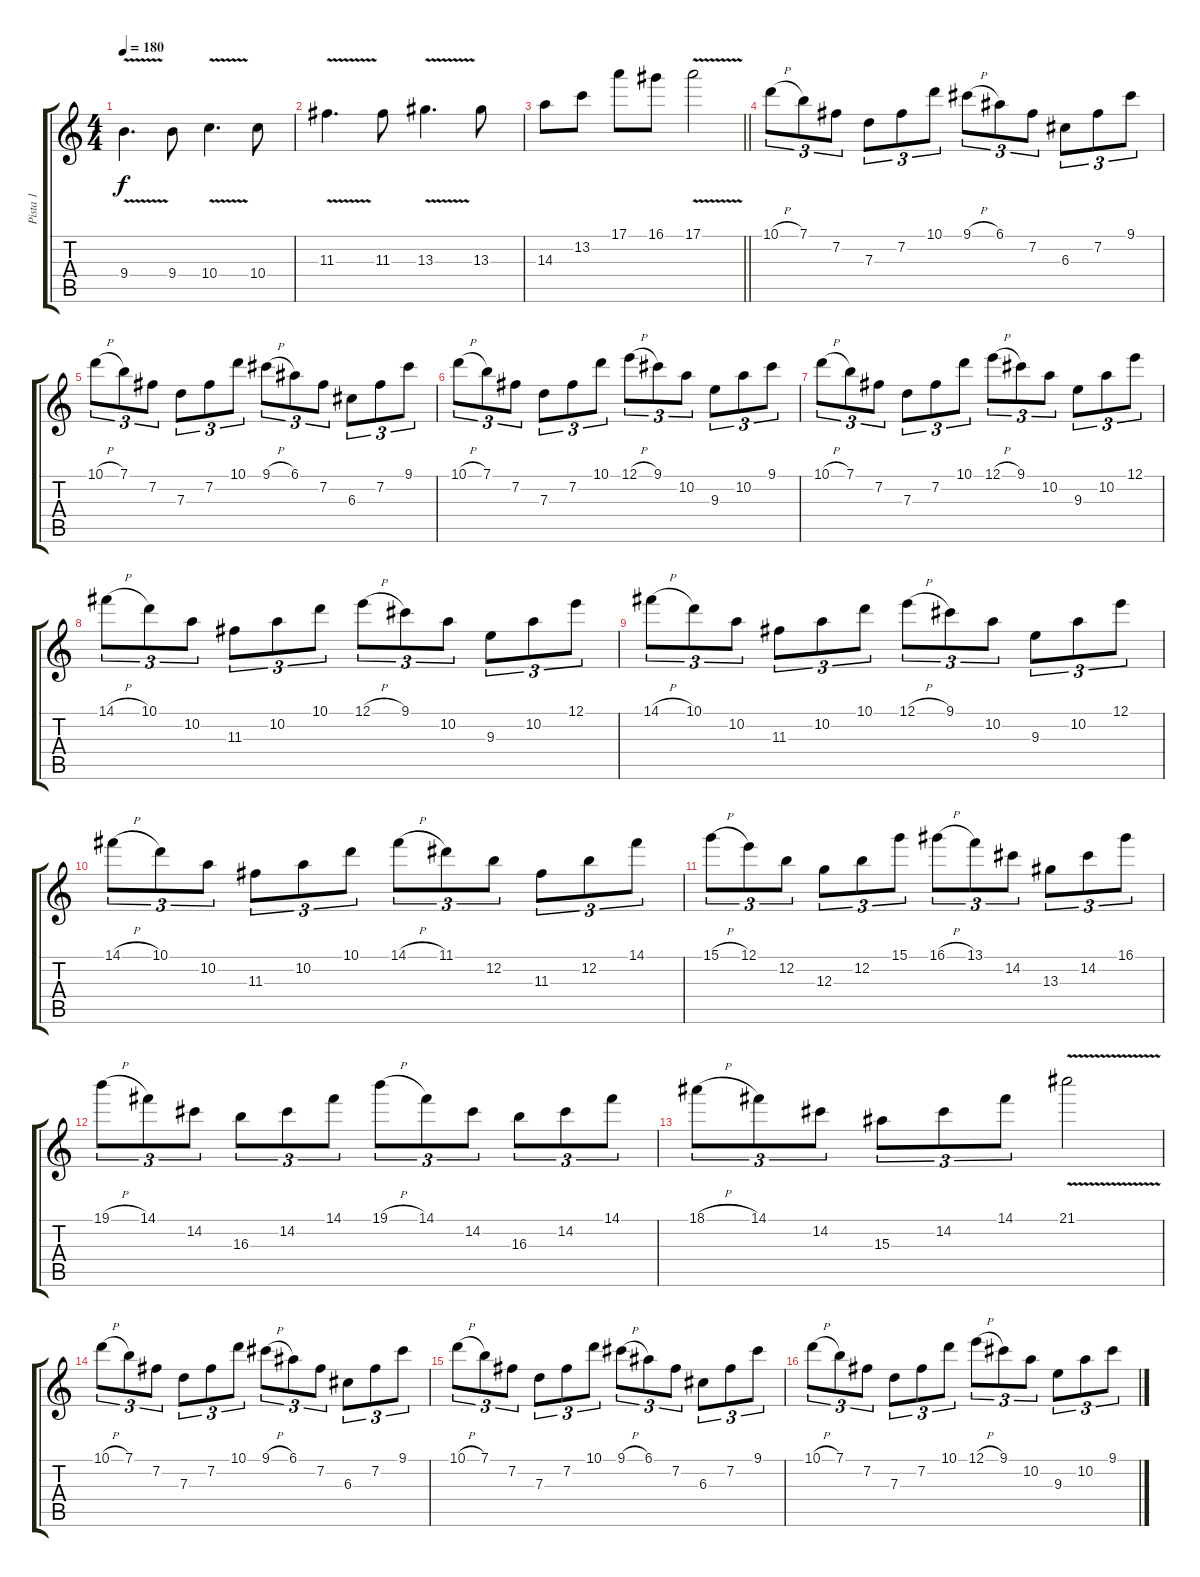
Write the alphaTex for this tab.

\track ("Pista 1" "Pista 1") {instrument overdrivenguitar}
\staff {score tabs}
\tuning (E4 B3 G3 D3 A2 E2) {hide}
\ts (4 4)
\tempo 180
\clef g2
\ks c
9.4{v}.4{d dy f} 9.4.8 10.4{v}.4{d} 10.4.8 |
11.3{v}.4{d} 11.3.8 13.3{v}.4{d} 13.3.8 |
\barLineRight lightlight
14.3.8 13.2.8 17.1.8 16.1.8 17.1{v}.2 |
10.1{h}.8{tu (3 2)} 7.1.8{tu (3 2)} 7.2.8{tu (3 2)} 7.3.8{tu (3 2)} 7.2.8{tu (3 2)} 10.1.8{tu (3 2)} 9.1{h}.8{tu (3 2)} 6.1.8{tu (3 2)} 7.2.8{tu (3 2)} 6.3.8{tu (3 2)} 7.2.8{tu (3 2)} 9.1.8{tu (3 2)} |
10.1{h}.8{tu (3 2)} 7.1.8{tu (3 2)} 7.2.8{tu (3 2)} 7.3.8{tu (3 2)} 7.2.8{tu (3 2)} 10.1.8{tu (3 2)} 9.1{h}.8{tu (3 2)} 6.1.8{tu (3 2)} 7.2.8{tu (3 2)} 6.3.8{tu (3 2)} 7.2.8{tu (3 2)} 9.1.8{tu (3 2)} |
10.1{h}.8{tu (3 2)} 7.1.8{tu (3 2)} 7.2.8{tu (3 2)} 7.3.8{tu (3 2)} 7.2.8{tu (3 2)} 10.1.8{tu (3 2)} 12.1{h}.8{tu (3 2)} 9.1.8{tu (3 2)} 10.2.8{tu (3 2)} 9.3.8{tu (3 2)} 10.2.8{tu (3 2)} 9.1.8{tu (3 2)} |
10.1{h}.8{tu (3 2)} 7.1.8{tu (3 2)} 7.2.8{tu (3 2)} 7.3.8{tu (3 2)} 7.2.8{tu (3 2)} 10.1.8{tu (3 2)} 12.1{h}.8{tu (3 2)} 9.1.8{tu (3 2)} 10.2.8{tu (3 2)} 9.3.8{tu (3 2)} 10.2.8{tu (3 2)} 12.1.8{tu (3 2)} |
14.1{h}.8{tu (3 2)} 10.1.8{tu (3 2)} 10.2.8{tu (3 2)} 11.3.8{tu (3 2)} 10.2.8{tu (3 2)} 10.1.8{tu (3 2)} 12.1{h}.8{tu (3 2)} 9.1.8{tu (3 2)} 10.2.8{tu (3 2)} 9.3.8{tu (3 2)} 10.2.8{tu (3 2)} 12.1.8{tu (3 2)} |
14.1{h}.8{tu (3 2)} 10.1.8{tu (3 2)} 10.2.8{tu (3 2)} 11.3.8{tu (3 2)} 10.2.8{tu (3 2)} 10.1.8{tu (3 2)} 12.1{h}.8{tu (3 2)} 9.1.8{tu (3 2)} 10.2.8{tu (3 2)} 9.3.8{tu (3 2)} 10.2.8{tu (3 2)} 12.1.8{tu (3 2)} |
14.1{h}.8{tu (3 2)} 10.1.8{tu (3 2)} 10.2.8{tu (3 2)} 11.3.8{tu (3 2)} 10.2.8{tu (3 2)} 10.1.8{tu (3 2)} 14.1{h}.8{tu (3 2)} 11.1.8{tu (3 2)} 12.2.8{tu (3 2)} 11.3.8{tu (3 2)} 12.2.8{tu (3 2)} 14.1.8{tu (3 2)} |
15.1{h}.8{tu (3 2)} 12.1.8{tu (3 2)} 12.2.8{tu (3 2)} 12.3.8{tu (3 2)} 12.2.8{tu (3 2)} 15.1.8{tu (3 2)} 16.1{h}.8{tu (3 2)} 13.1.8{tu (3 2)} 14.2.8{tu (3 2)} 13.3.8{tu (3 2)} 14.2.8{tu (3 2)} 16.1.8{tu (3 2)} |
19.1{h}.8{tu (3 2)} 14.1.8{tu (3 2)} 14.2.8{tu (3 2)} 16.3.8{tu (3 2)} 14.2.8{tu (3 2)} 14.1.8{tu (3 2)} 19.1{h}.8{tu (3 2)} 14.1.8{tu (3 2)} 14.2.8{tu (3 2)} 16.3.8{tu (3 2)} 14.2.8{tu (3 2)} 14.1.8{tu (3 2)} |
18.1{h}.8{tu (3 2)} 14.1.8{tu (3 2)} 14.2.8{tu (3 2)} 15.3.8{tu (3 2)} 14.2.8{tu (3 2)} 14.1.8{tu (3 2)} 21.1{v}.2 |
10.1{h}.8{tu (3 2)} 7.1.8{tu (3 2)} 7.2.8{tu (3 2)} 7.3.8{tu (3 2)} 7.2.8{tu (3 2)} 10.1.8{tu (3 2)} 9.1{h}.8{tu (3 2)} 6.1.8{tu (3 2)} 7.2.8{tu (3 2)} 6.3.8{tu (3 2)} 7.2.8{tu (3 2)} 9.1.8{tu (3 2)} |
10.1{h}.8{tu (3 2)} 7.1.8{tu (3 2)} 7.2.8{tu (3 2)} 7.3.8{tu (3 2)} 7.2.8{tu (3 2)} 10.1.8{tu (3 2)} 9.1{h}.8{tu (3 2)} 6.1.8{tu (3 2)} 7.2.8{tu (3 2)} 6.3.8{tu (3 2)} 7.2.8{tu (3 2)} 9.1.8{tu (3 2)} |
10.1{h}.8{tu (3 2)} 7.1.8{tu (3 2)} 7.2.8{tu (3 2)} 7.3.8{tu (3 2)} 7.2.8{tu (3 2)} 10.1.8{tu (3 2)} 12.1{h}.8{tu (3 2)} 9.1.8{tu (3 2)} 10.2.8{tu (3 2)} 9.3.8{tu (3 2)} 10.2.8{tu (3 2)} 9.1.8{tu (3 2)}
